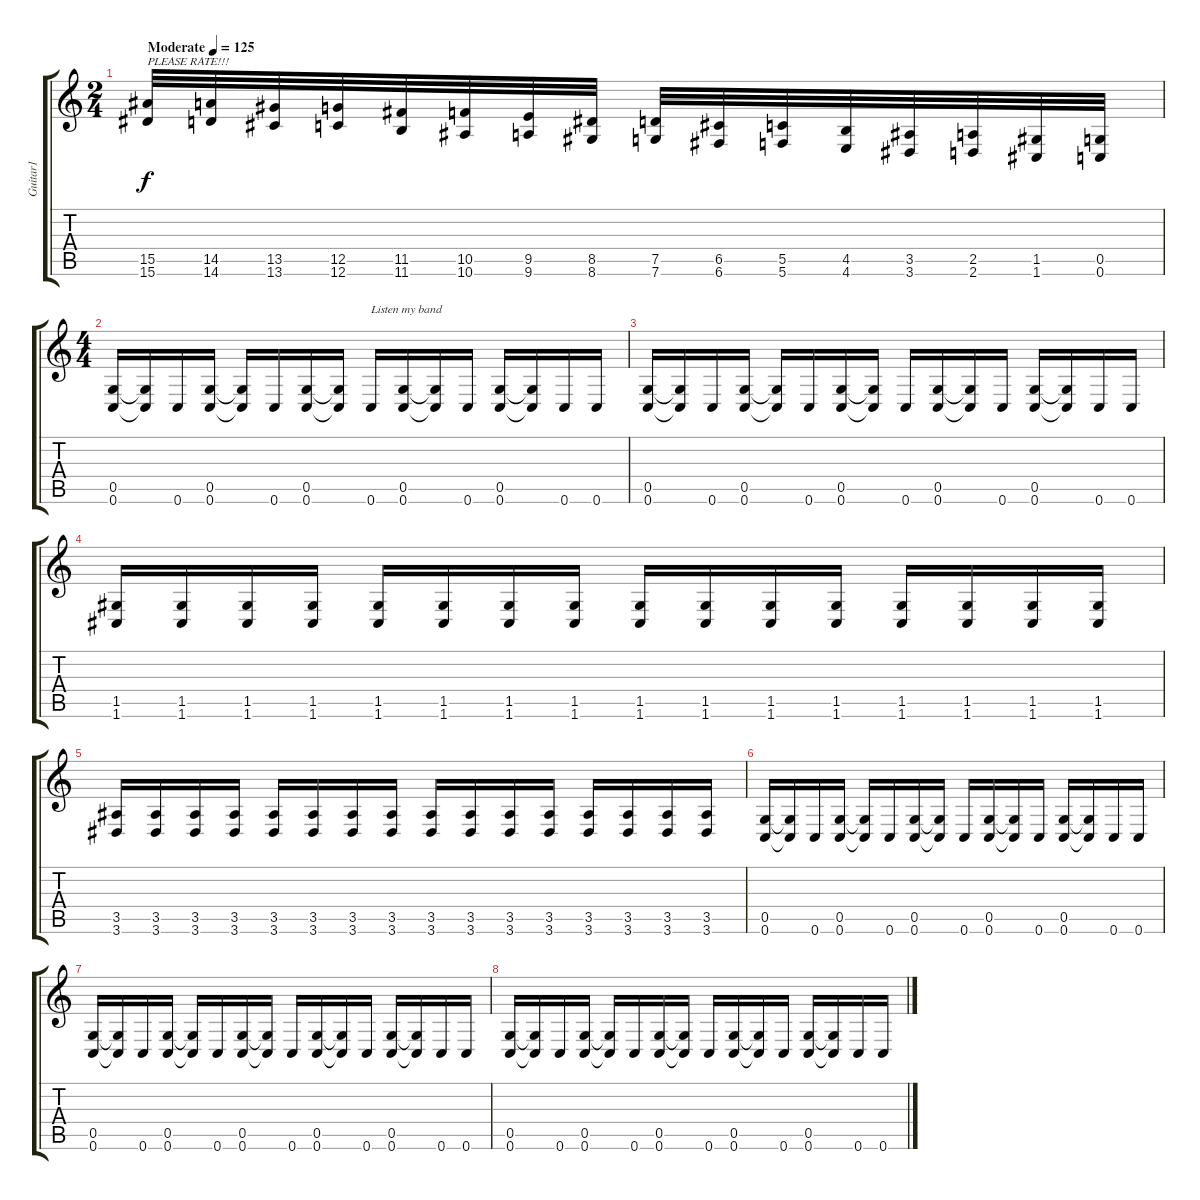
\track ("Guitar1" "Guitar1") {instrument distortionguitar}
\staff {score tabs}
\tuning (D4 A3 F3 C3 G2 C2) {hide}
\ts (2 4)
\tempo (125 "Moderate")
\clef g2
\ks c
(15.5 15.6).32{txt "PLEASE RATE!!!" dy f instrument guitarfretnoise} (14.5 14.6).32 (13.5 13.6).32 (12.5 12.6).32 (11.5 11.6).32 (10.5 10.6).32 (9.5 9.6).32 (8.5 8.6).32 (7.5 7.6).32 (6.5 6.6).32 (5.5 5.6).32 (4.5 4.6).32 (3.5 3.6).32 (2.5 2.6).32 (1.5 1.6).32 (0.5 0.6).32 |
\ts (4 4)
(0.5 0.6).16{instrument distortionguitar} (0.5{t} 0.6{t}).16 0.6.16 (0.5 0.6).16 (0.5{t} 0.6{t}).16 0.6.16 (0.5 0.6).16 (0.5{t} 0.6{t}).16 0.6.16{txt "Listen my band"} (0.5 0.6).16 (0.5{t} 0.6{t}).16 0.6.16 (0.5 0.6).16 (0.5{t} 0.6{t}).16 0.6.16 0.6.16 |
(0.5 0.6).16 (0.5{t} 0.6{t}).16 0.6.16 (0.5 0.6).16 (0.5{t} 0.6{t}).16 0.6.16 (0.5 0.6).16 (0.5{t} 0.6{t}).16 0.6.16 (0.5 0.6).16 (0.5{t} 0.6{t}).16 0.6.16 (0.5 0.6).16 (0.5{t} 0.6{t}).16 0.6.16 0.6.16 |
(1.5 1.6).16 (1.5 1.6).16 (1.5 1.6).16 (1.5 1.6).16 (1.5 1.6).16 (1.5 1.6).16 (1.5 1.6).16 (1.5 1.6).16 (1.5 1.6).16 (1.5 1.6).16 (1.5 1.6).16 (1.5 1.6).16 (1.5 1.6).16 (1.5 1.6).16 (1.5 1.6).16 (1.5 1.6).16 |
(3.5 3.6).16 (3.5 3.6).16 (3.5 3.6).16 (3.5 3.6).16 (3.5 3.6).16 (3.5 3.6).16 (3.5 3.6).16 (3.5 3.6).16 (3.5 3.6).16 (3.5 3.6).16 (3.5 3.6).16 (3.5 3.6).16 (3.5 3.6).16 (3.5 3.6).16 (3.5 3.6).16 (3.5 3.6).16 |
(0.5 0.6).16 (0.5{t} 0.6{t}).16 0.6.16 (0.5 0.6).16 (0.5{t} 0.6{t}).16 0.6.16 (0.5 0.6).16 (0.5{t} 0.6{t}).16 0.6.16 (0.5 0.6).16 (0.5{t} 0.6{t}).16 0.6.16 (0.5 0.6).16 (0.5{t} 0.6{t}).16 0.6.16 0.6.16 |
(0.5 0.6).16 (0.5{t} 0.6{t}).16 0.6.16 (0.5 0.6).16 (0.5{t} 0.6{t}).16 0.6.16 (0.5 0.6).16 (0.5{t} 0.6{t}).16 0.6.16 (0.5 0.6).16 (0.5{t} 0.6{t}).16 0.6.16 (0.5 0.6).16 (0.5{t} 0.6{t}).16 0.6.16 0.6.16 |
(0.5 0.6).16 (0.5{t} 0.6{t}).16 0.6.16 (0.5 0.6).16 (0.5{t} 0.6{t}).16 0.6.16 (0.5 0.6).16 (0.5{t} 0.6{t}).16 0.6.16 (0.5 0.6).16 (0.5{t} 0.6{t}).16 0.6.16 (0.5 0.6).16 (0.5{t} 0.6{t}).16 0.6.16 0.6.16
